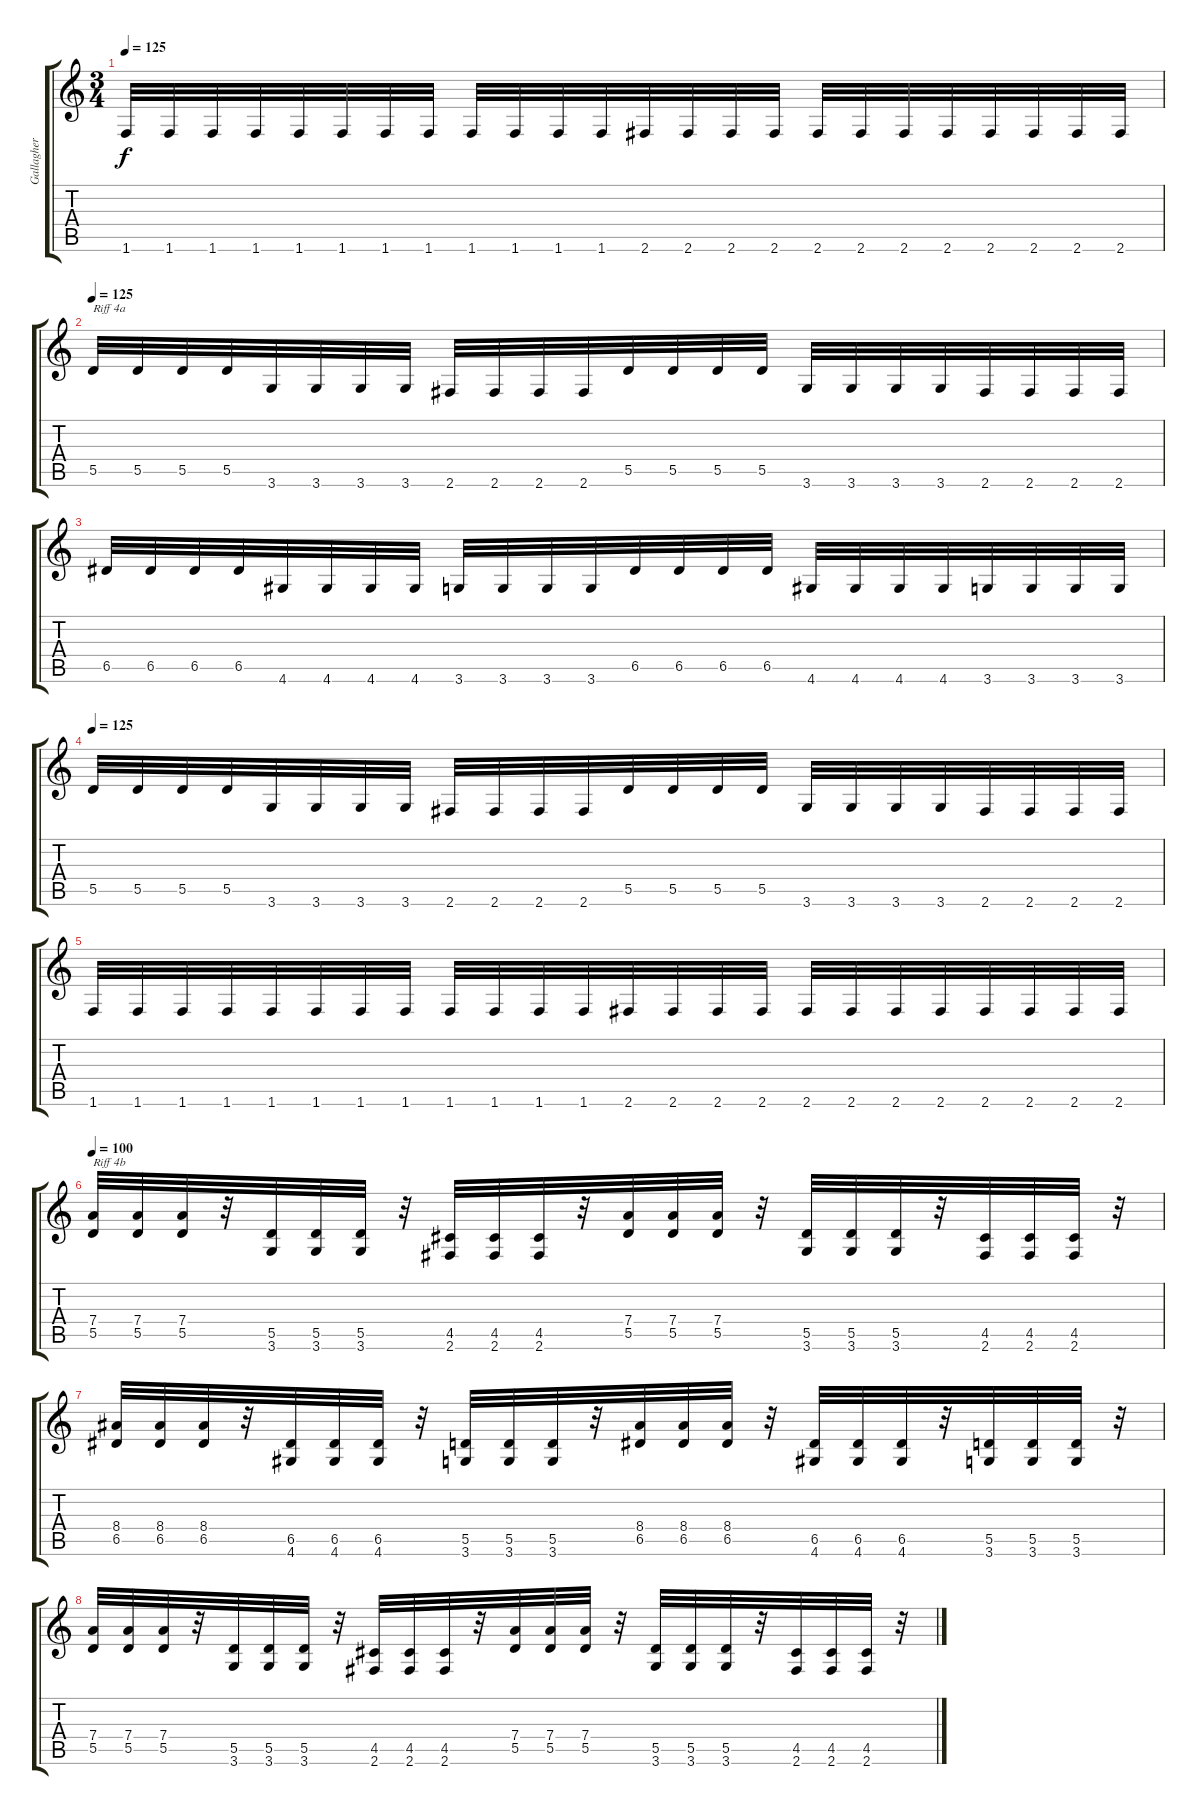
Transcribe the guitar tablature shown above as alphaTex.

\track ("Gallagher (Guitar)" "Gallagher ") {instrument distortionguitar}
\staff {score tabs}
\tuning (E4 B3 G3 D3 A2 E2) {hide}
\ts (3 4)
\tempo 125
\clef g2
\ks c
1.6.32{dy f} 1.6.32 1.6.32 1.6.32 1.6.32 1.6.32 1.6.32 1.6.32 1.6.32 1.6.32 1.6.32 1.6.32 2.6.32 2.6.32 2.6.32 2.6.32 2.6.32 2.6.32 2.6.32 2.6.32 2.6.32 2.6.32 2.6.32 2.6.32 |
\tempo 125
5.5.32{txt "Riff 4a"} 5.5.32 5.5.32 5.5.32 3.6.32 3.6.32 3.6.32 3.6.32 2.6.32 2.6.32 2.6.32 2.6.32 5.5.32 5.5.32 5.5.32 5.5.32 3.6.32 3.6.32 3.6.32 3.6.32 2.6.32 2.6.32 2.6.32 2.6.32 |
6.5.32 6.5.32 6.5.32 6.5.32 4.6.32 4.6.32 4.6.32 4.6.32 3.6.32 3.6.32 3.6.32 3.6.32 6.5.32 6.5.32 6.5.32 6.5.32 4.6.32 4.6.32 4.6.32 4.6.32 3.6.32 3.6.32 3.6.32 3.6.32 |
\tempo 125
5.5.32 5.5.32 5.5.32 5.5.32 3.6.32 3.6.32 3.6.32 3.6.32 2.6.32 2.6.32 2.6.32 2.6.32 5.5.32 5.5.32 5.5.32 5.5.32 3.6.32 3.6.32 3.6.32 3.6.32 2.6.32 2.6.32 2.6.32 2.6.32 |
1.6.32 1.6.32 1.6.32 1.6.32 1.6.32 1.6.32 1.6.32 1.6.32 1.6.32 1.6.32 1.6.32 1.6.32 2.6.32 2.6.32 2.6.32 2.6.32 2.6.32 2.6.32 2.6.32 2.6.32 2.6.32 2.6.32 2.6.32 2.6.32 |
\tempo 100
(7.4 5.5).32{txt "Riff 4b"} (7.4 5.5).32 (7.4 5.5).32 r.32 (5.5 3.6).32 (5.5 3.6).32 (5.5 3.6).32 r.32 (4.5 2.6).32 (4.5 2.6).32 (4.5 2.6).32 r.32 (7.4 5.5).32 (7.4 5.5).32 (7.4 5.5).32 r.32 (5.5 3.6).32 (5.5 3.6).32 (5.5 3.6).32 r.32 (4.5 2.6).32 (4.5 2.6).32 (4.5 2.6).32 r.32 |
(8.4 6.5).32 (8.4 6.5).32 (8.4 6.5).32 r.32 (6.5 4.6).32 (6.5 4.6).32 (6.5 4.6).32 r.32 (5.5 3.6).32 (5.5 3.6).32 (5.5 3.6).32 r.32 (8.4 6.5).32 (8.4 6.5).32 (8.4 6.5).32 r.32 (6.5 4.6).32 (6.5 4.6).32 (6.5 4.6).32 r.32 (5.5 3.6).32 (5.5 3.6).32 (5.5 3.6).32 r.32 |
(7.4 5.5).32 (7.4 5.5).32 (7.4 5.5).32 r.32 (5.5 3.6).32 (5.5 3.6).32 (5.5 3.6).32 r.32 (4.5 2.6).32 (4.5 2.6).32 (4.5 2.6).32 r.32 (7.4 5.5).32 (7.4 5.5).32 (7.4 5.5).32 r.32 (5.5 3.6).32 (5.5 3.6).32 (5.5 3.6).32 r.32 (4.5 2.6).32 (4.5 2.6).32 (4.5 2.6).32 r.32
